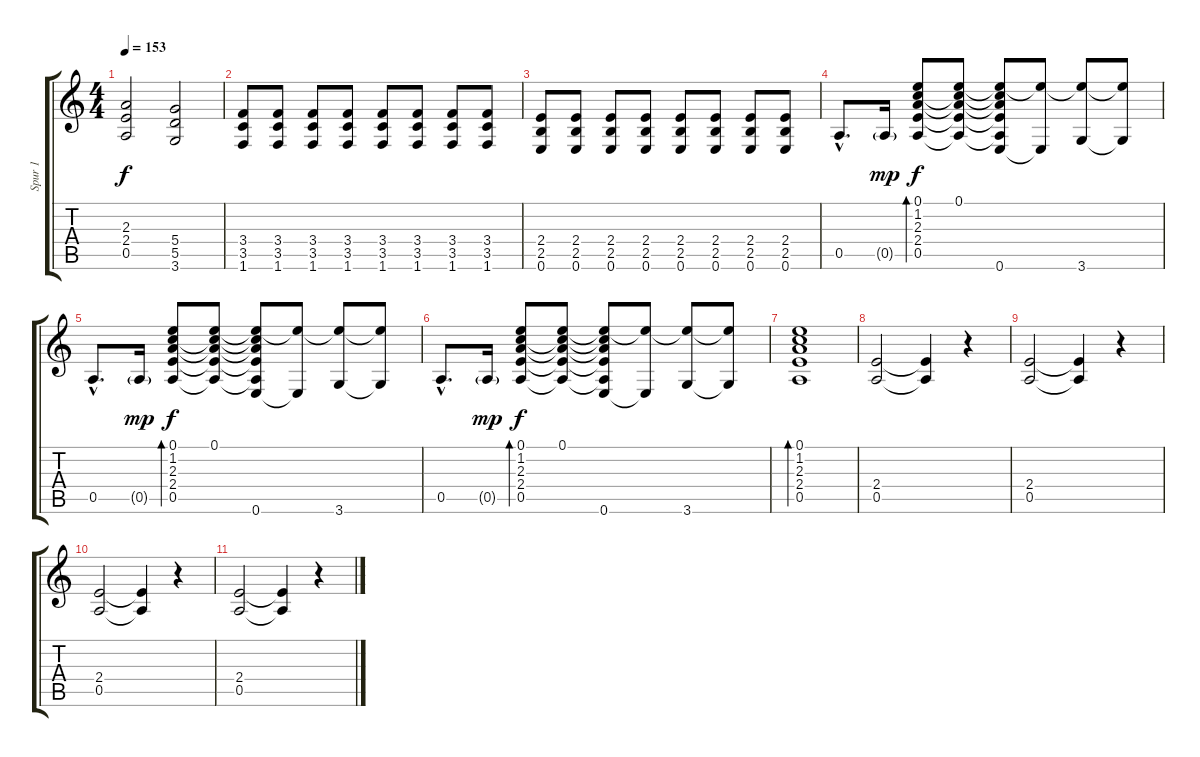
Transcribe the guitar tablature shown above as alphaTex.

\track ("Spur 1" "Spur 1") {instrument electricguitarclean}
\staff {score tabs}
\tuning (E4 B3 G3 D3 A2 E2) {hide}
\ts (4 4)
\tempo 153
\clef g2
\ks c
(2.3 2.4 0.5).2{dy f instrument distortionguitar} (5.4 5.5 3.6).2 |
(3.4 3.5 1.6).8 (3.4 3.5 1.6).8 (3.4 3.5 1.6).8 (3.4 3.5 1.6).8 (3.4 3.5 1.6).8 (3.4 3.5 1.6).8 (3.4 3.5 1.6).8 (3.4 3.5 1.6).8 |
(2.4 2.5 0.6).8 (2.4 2.5 0.6).8 (2.4 2.5 0.6).8 (2.4 2.5 0.6).8 (2.4 2.5 0.6).8 (2.4 2.5 0.6).8 (2.4 2.5 0.6).8 (2.4 2.5 0.6).8 |
0.5{hac}.8{d instrument electricguitarclean} 0.5{g}.16{dy mp} (0.1 1.2 2.3 2.4 0.5).8{bd 240 dy f} (0.1 1.2{t} 2.3{t} 2.4{t} 0.5{t}).8 (0.1{t} 1.2{t} 2.3{t} 2.4{t} 0.5{t} 0.6).8 (0.1{t} 0.6{t}).8 (0.1{t} 3.6).8 (0.1{t} 3.6{t}).8 |
0.5{hac}.8{d} 0.5{g}.16{dy mp} (0.1 1.2 2.3 2.4 0.5).8{bd 240 dy f} (0.1 1.2{t} 2.3{t} 2.4{t} 0.5{t}).8 (0.1{t} 1.2{t} 2.3{t} 2.4{t} 0.5{t} 0.6).8 (0.1{t} 0.6{t}).8 (0.1{t} 3.6).8 (0.1{t} 3.6{t}).8 |
0.5{hac}.8{d} 0.5{g}.16{dy mp} (0.1 1.2 2.3 2.4 0.5).8{bd 240 dy f} (0.1 1.2{t} 2.3{t} 2.4{t} 0.5{t}).8 (0.1{t} 1.2{t} 2.3{t} 2.4{t} 0.5{t} 0.6).8 (0.1{t} 0.6{t}).8 (0.1{t} 3.6).8 (0.1{t} 3.6{t}).8 |
(0.1 1.2 2.3 2.4 0.5).1{bd 240} |
\section ("" "")
(2.4 0.5).2{instrument distortionguitar} (2.4{t} 0.5{t}).4 r.4 |
(2.4 0.5).2 (2.4{t} 0.5{t}).4 r.4 |
(2.4 0.5).2 (2.4{t} 0.5{t}).4 r.4 |
(2.4 0.5).2 (2.4{t} 0.5{t}).4 r.4
